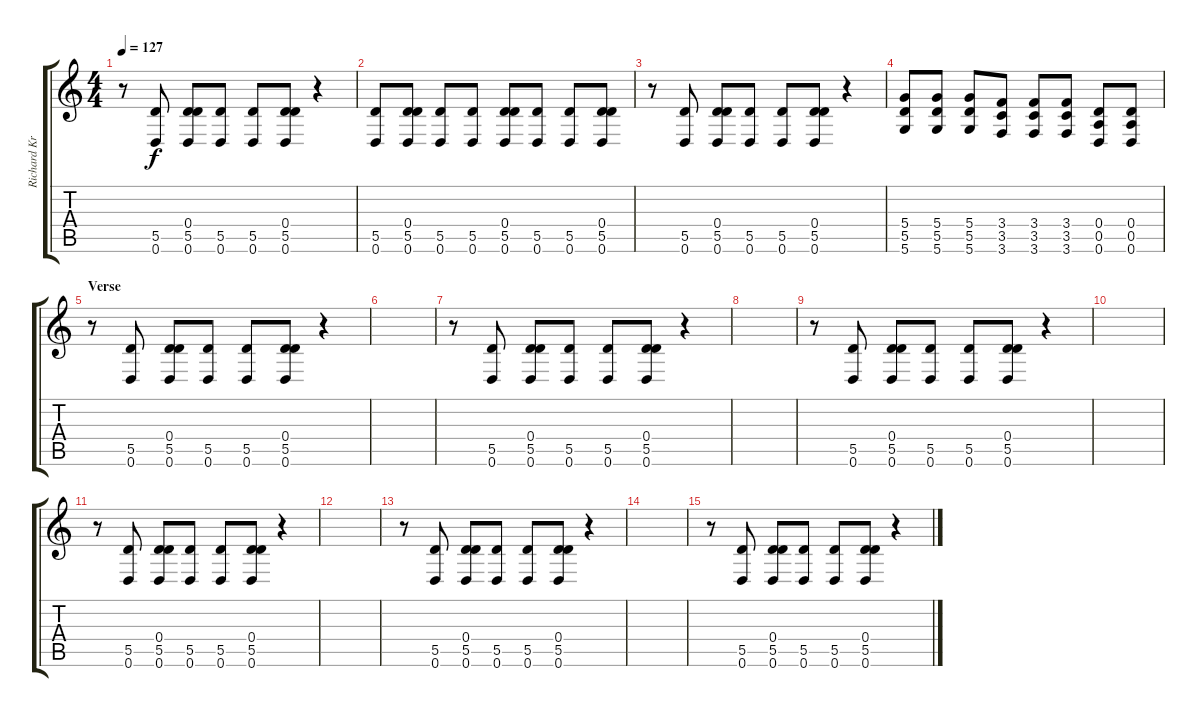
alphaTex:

\track ("Richard Kruspe-Bernstein - Guitar 1" "Richard Kr") {instrument distortionguitar}
\staff {score tabs}
\tuning (E4 B3 G3 D3 A2 D2) {hide}
\ts (4 4)
\tempo 127
\clef g2
\ks c
r.8{dy f} (5.5 0.6).8 (0.4 5.5 0.6).8 (5.5 0.6).8 (5.5 0.6).8 (0.4 5.5 0.6).8 r.4 |
(5.5 0.6).8 (0.4 5.5 0.6).8 (5.5 0.6).8 (5.5 0.6).8 (0.4 5.5 0.6).8 (5.5 0.6).8 (5.5 0.6).8 (0.4 5.5 0.6).8 |
r.8 (5.5 0.6).8 (0.4 5.5 0.6).8 (5.5 0.6).8 (5.5 0.6).8 (0.4 5.5 0.6).8 r.4 |
(5.4 5.5 5.6).8 (5.4 5.5 5.6).8 (5.4 5.5 5.6).8 (3.4 3.5 3.6).8 (3.4 3.5 3.6).8 (3.4 3.5 3.6).8 (0.4 0.5 0.6).8 (0.4 0.5 0.6).8 |
\section ("" "Verse")
r.8 (5.5 0.6).8 (0.4 5.5 0.6).8 (5.5 0.6).8 (5.5 0.6).8 (0.4 5.5 0.6).8 r.4 |
|
r.8 (5.5 0.6).8 (0.4 5.5 0.6).8 (5.5 0.6).8 (5.5 0.6).8 (0.4 5.5 0.6).8 r.4 |
|
r.8 (5.5 0.6).8 (0.4 5.5 0.6).8 (5.5 0.6).8 (5.5 0.6).8 (0.4 5.5 0.6).8 r.4 |
|
r.8 (5.5 0.6).8 (0.4 5.5 0.6).8 (5.5 0.6).8 (5.5 0.6).8 (0.4 5.5 0.6).8 r.4 |
|
r.8 (5.5 0.6).8 (0.4 5.5 0.6).8 (5.5 0.6).8 (5.5 0.6).8 (0.4 5.5 0.6).8 r.4 |
|
r.8 (5.5 0.6).8 (0.4 5.5 0.6).8 (5.5 0.6).8 (5.5 0.6).8 (0.4 5.5 0.6).8 r.4
